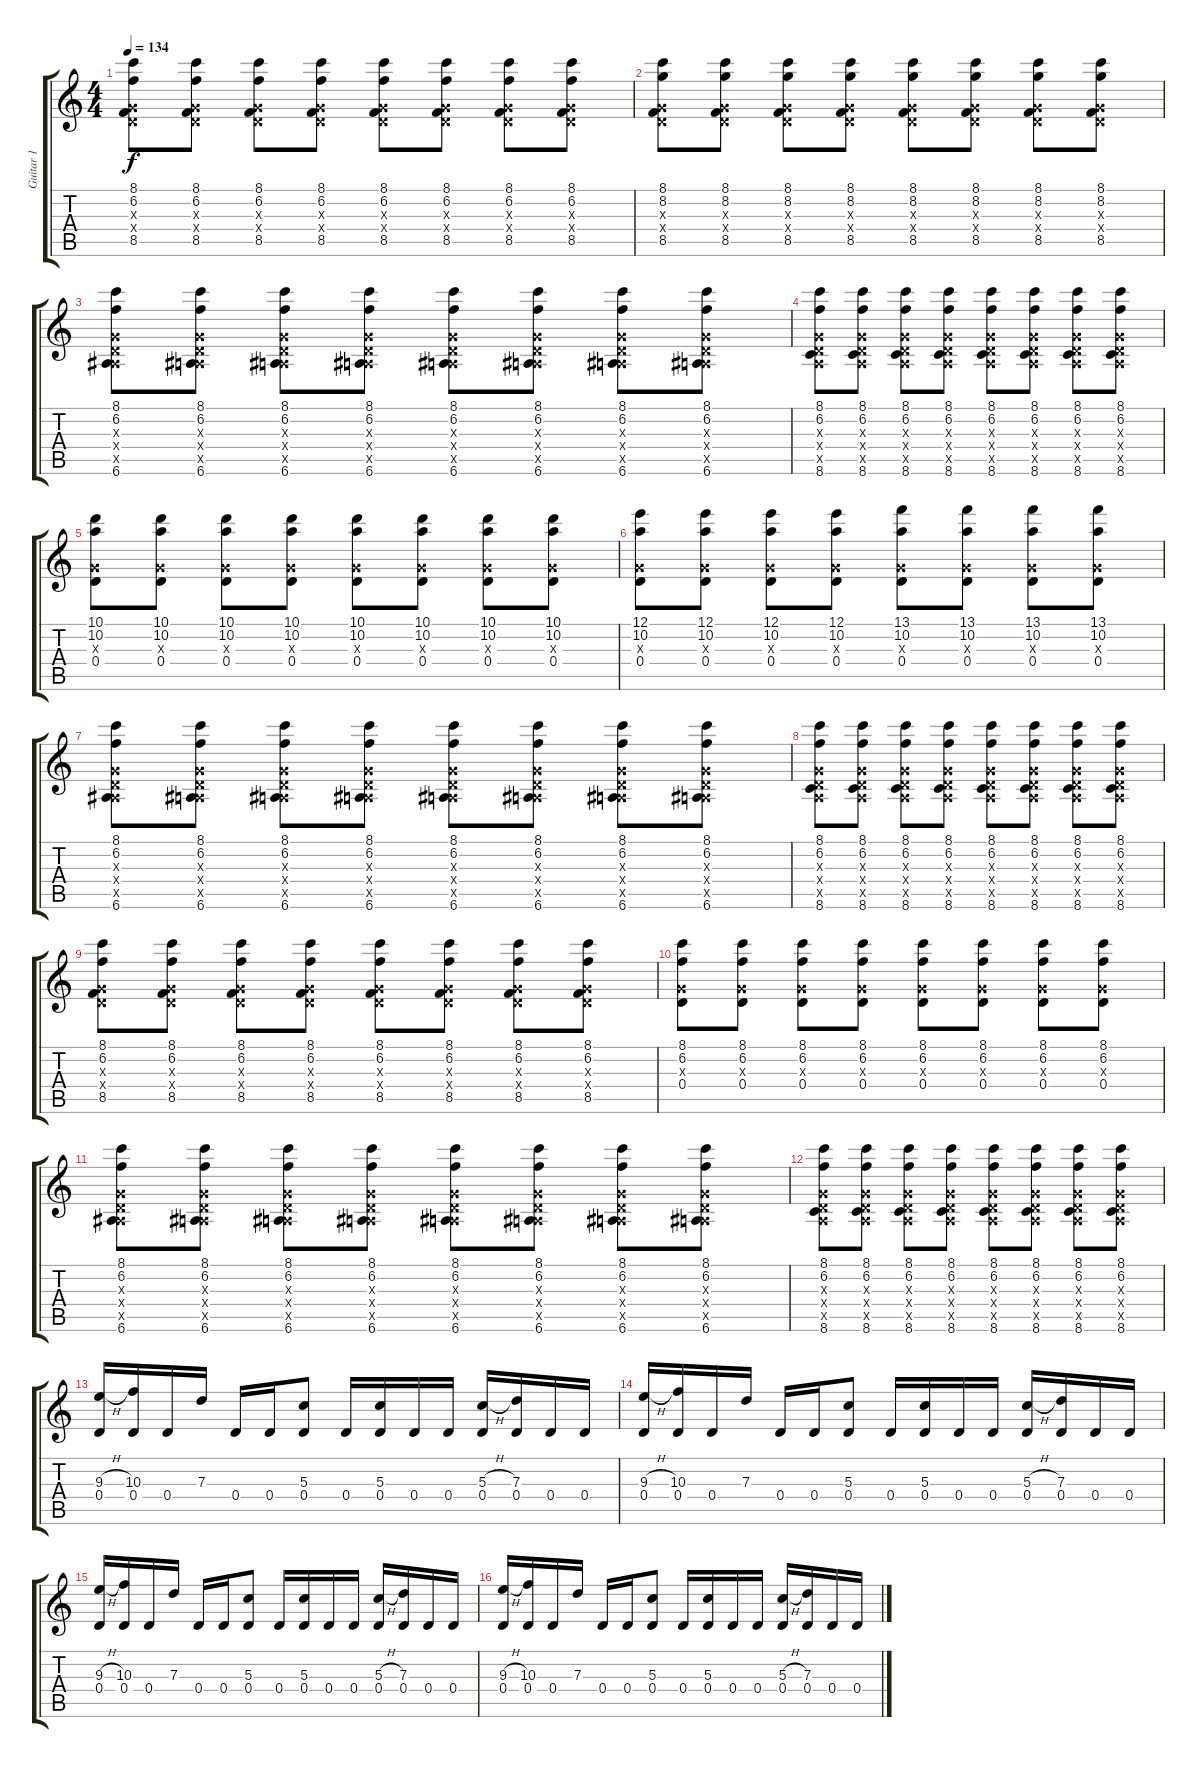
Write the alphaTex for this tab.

\track ("Guitar 1" "Guitar 1") {instrument overdrivenguitar}
\staff {score tabs}
\tuning (E4 B3 G3 D3 A2 E2) {hide}
\ts (4 4)
\tempo 134
\clef g2
\ks c
(8.1 6.2 0.3{x} 0.4{x} 8.5).8{dy f} (8.1 6.2 0.3{x} 0.4{x} 8.5).8 (8.1 6.2 0.3{x} 0.4{x} 8.5).8 (8.1 6.2 0.3{x} 0.4{x} 8.5).8 (8.1 6.2 0.3{x} 0.4{x} 8.5).8 (8.1 6.2 0.3{x} 0.4{x} 8.5).8 (8.1 6.2 0.3{x} 0.4{x} 8.5).8 (8.1 6.2 0.3{x} 0.4{x} 8.5).8 |
(8.1 8.2 0.3{x} 0.4{x} 8.5).8 (8.1 8.2 0.3{x} 0.4{x} 8.5).8 (8.1 8.2 0.3{x} 0.4{x} 8.5).8 (8.1 8.2 0.3{x} 0.4{x} 8.5).8 (8.1 8.2 0.3{x} 0.4{x} 8.5).8 (8.1 8.2 0.3{x} 0.4{x} 8.5).8 (8.1 8.2 0.3{x} 0.4{x} 8.5).8 (8.1 8.2 0.3{x} 0.4{x} 8.5).8 |
(8.1 6.2 0.3{x} 0.4{x} 0.5{x} 6.6).8 (8.1 6.2 0.3{x} 0.4{x} 0.5{x} 6.6).8 (8.1 6.2 0.3{x} 0.4{x} 0.5{x} 6.6).8 (8.1 6.2 0.3{x} 0.4{x} 0.5{x} 6.6).8 (8.1 6.2 0.3{x} 0.4{x} 0.5{x} 6.6).8 (8.1 6.2 0.3{x} 0.4{x} 0.5{x} 6.6).8 (8.1 6.2 0.3{x} 0.4{x} 0.5{x} 6.6).8 (8.1 6.2 0.3{x} 0.4{x} 0.5{x} 6.6).8 |
(8.1 6.2 0.3{x} 0.4{x} 0.5{x} 8.6).8 (8.1 6.2 0.3{x} 0.4{x} 0.5{x} 8.6).8 (8.1 6.2 0.3{x} 0.4{x} 0.5{x} 8.6).8 (8.1 6.2 0.3{x} 0.4{x} 0.5{x} 8.6).8 (8.1 6.2 0.3{x} 0.4{x} 0.5{x} 8.6).8 (8.1 6.2 0.3{x} 0.4{x} 0.5{x} 8.6).8 (8.1 6.2 0.3{x} 0.4{x} 0.5{x} 8.6).8 (8.1 6.2 0.3{x} 0.4{x} 0.5{x} 8.6).8 |
(10.1 10.2 0.3{x} 0.4).8 (10.1 10.2 0.3{x} 0.4).8 (10.1 10.2 0.3{x} 0.4).8 (10.1 10.2 0.3{x} 0.4).8 (10.1 10.2 0.3{x} 0.4).8 (10.1 10.2 0.3{x} 0.4).8 (10.1 10.2 0.3{x} 0.4).8 (10.1 10.2 0.3{x} 0.4).8 |
(12.1 10.2 0.3{x} 0.4).8 (12.1 10.2 0.3{x} 0.4).8 (12.1 10.2 0.3{x} 0.4).8 (12.1 10.2 0.3{x} 0.4).8 (13.1 10.2 0.3{x} 0.4).8 (13.1 10.2 0.3{x} 0.4).8 (13.1 10.2 0.3{x} 0.4).8 (13.1 10.2 0.3{x} 0.4).8 |
(8.1 6.2 0.3{x} 0.4{x} 0.5{x} 6.6).8 (8.1 6.2 0.3{x} 0.4{x} 0.5{x} 6.6).8 (8.1 6.2 0.3{x} 0.4{x} 0.5{x} 6.6).8 (8.1 6.2 0.3{x} 0.4{x} 0.5{x} 6.6).8 (8.1 6.2 0.3{x} 0.4{x} 0.5{x} 6.6).8 (8.1 6.2 0.3{x} 0.4{x} 0.5{x} 6.6).8 (8.1 6.2 0.3{x} 0.4{x} 0.5{x} 6.6).8 (8.1 6.2 0.3{x} 0.4{x} 0.5{x} 6.6).8 |
(8.1 6.2 0.3{x} 0.4{x} 0.5{x} 8.6).8 (8.1 6.2 0.3{x} 0.4{x} 0.5{x} 8.6).8 (8.1 6.2 0.3{x} 0.4{x} 0.5{x} 8.6).8 (8.1 6.2 0.3{x} 0.4{x} 0.5{x} 8.6).8 (8.1 6.2 0.3{x} 0.4{x} 0.5{x} 8.6).8 (8.1 6.2 0.3{x} 0.4{x} 0.5{x} 8.6).8 (8.1 6.2 0.3{x} 0.4{x} 0.5{x} 8.6).8 (8.1 6.2 0.3{x} 0.4{x} 0.5{x} 8.6).8 |
(8.1 6.2 0.3{x} 0.4{x} 8.5).8 (8.1 6.2 0.3{x} 0.4{x} 8.5).8 (8.1 6.2 0.3{x} 0.4{x} 8.5).8 (8.1 6.2 0.3{x} 0.4{x} 8.5).8 (8.1 6.2 0.3{x} 0.4{x} 8.5).8 (8.1 6.2 0.3{x} 0.4{x} 8.5).8 (8.1 6.2 0.3{x} 0.4{x} 8.5).8 (8.1 6.2 0.3{x} 0.4{x} 8.5).8 |
(8.1 6.2 0.3{x} 0.4).8 (8.1 6.2 0.3{x} 0.4).8 (8.1 6.2 0.3{x} 0.4).8 (8.1 6.2 0.3{x} 0.4).8 (8.1 6.2 0.3{x} 0.4).8 (8.1 6.2 0.3{x} 0.4).8 (8.1 6.2 0.3{x} 0.4).8 (8.1 6.2 0.3{x} 0.4).8 |
(8.1 6.2 0.3{x} 0.4{x} 0.5{x} 6.6).8 (8.1 6.2 0.3{x} 0.4{x} 0.5{x} 6.6).8 (8.1 6.2 0.3{x} 0.4{x} 0.5{x} 6.6).8 (8.1 6.2 0.3{x} 0.4{x} 0.5{x} 6.6).8 (8.1 6.2 0.3{x} 0.4{x} 0.5{x} 6.6).8 (8.1 6.2 0.3{x} 0.4{x} 0.5{x} 6.6).8 (8.1 6.2 0.3{x} 0.4{x} 0.5{x} 6.6).8 (8.1 6.2 0.3{x} 0.4{x} 0.5{x} 6.6).8 |
(8.1 6.2 0.3{x} 0.4{x} 0.5{x} 8.6).8 (8.1 6.2 0.3{x} 0.4{x} 0.5{x} 8.6).8 (8.1 6.2 0.3{x} 0.4{x} 0.5{x} 8.6).8 (8.1 6.2 0.3{x} 0.4{x} 0.5{x} 8.6).8 (8.1 6.2 0.3{x} 0.4{x} 0.5{x} 8.6).8 (8.1 6.2 0.3{x} 0.4{x} 0.5{x} 8.6).8 (8.1 6.2 0.3{x} 0.4{x} 0.5{x} 8.6).8 (8.1 6.2 0.3{x} 0.4{x} 0.5{x} 8.6).8 |
(9.3{h} 0.4).16 (10.3 0.4).16 0.4.16 7.3.16 0.4.16 0.4.16 (5.3 0.4).8 0.4.16 (5.3 0.4).16 0.4.16 0.4.16 (5.3{h} 0.4).16 (7.3 0.4).16 0.4.16 0.4.16 |
(9.3{h} 0.4).16 (10.3 0.4).16 0.4.16 7.3.16 0.4.16 0.4.16 (5.3 0.4).8 0.4.16 (5.3 0.4).16 0.4.16 0.4.16 (5.3{h} 0.4).16 (7.3 0.4).16 0.4.16 0.4.16 |
(9.3{h} 0.4).16 (10.3 0.4).16 0.4.16 7.3.16 0.4.16 0.4.16 (5.3 0.4).8 0.4.16 (5.3 0.4).16 0.4.16 0.4.16 (5.3{h} 0.4).16 (7.3 0.4).16 0.4.16 0.4.16 |
(9.3{h} 0.4).16 (10.3 0.4).16 0.4.16 7.3.16 0.4.16 0.4.16 (5.3 0.4).8 0.4.16 (5.3 0.4).16 0.4.16 0.4.16 (5.3{h} 0.4).16 (7.3 0.4).16 0.4.16 0.4.16
